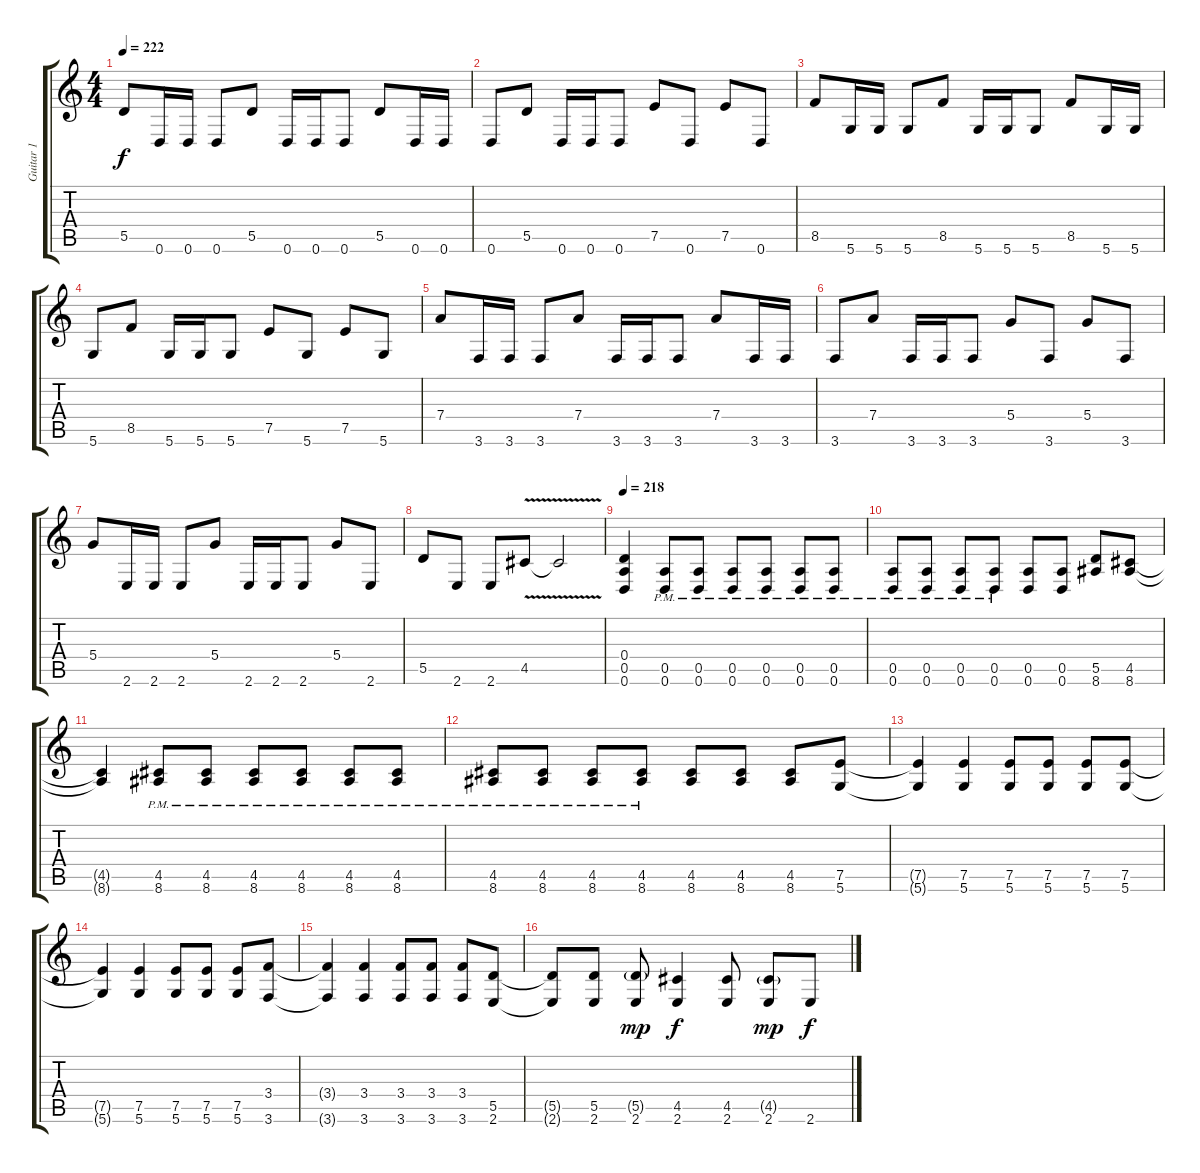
\track ("Guitar 1" "Guitar 1") {instrument distortionguitar}
\staff {score tabs}
\tuning (E4 B3 G3 D3 A2 D2) {hide}
\ts (4 4)
\tempo 222
\clef g2
\ks c
5.5.8{dy f} 0.6.16 0.6.16 0.6.8 5.5.8 0.6.16 0.6.16 0.6.8 5.5.8 0.6.16 0.6.16 |
0.6.8 5.5.8 0.6.16 0.6.16 0.6.8 7.5.8 0.6.8 7.5.8 0.6.8 |
8.5.8 5.6.16 5.6.16 5.6.8 8.5.8 5.6.16 5.6.16 5.6.8 8.5.8 5.6.16 5.6.16 |
5.6.8 8.5.8 5.6.16 5.6.16 5.6.8 7.5.8 5.6.8 7.5.8 5.6.8 |
7.4.8 3.6.16 3.6.16 3.6.8 7.4.8 3.6.16 3.6.16 3.6.8 7.4.8 3.6.16 3.6.16 |
3.6.8 7.4.8 3.6.16 3.6.16 3.6.8 5.4.8 3.6.8 5.4.8 3.6.8 |
5.4.8 2.6.16 2.6.16 2.6.8 5.4.8 2.6.16 2.6.16 2.6.8 5.4.8 2.6.8 |
5.5.8 2.6.8 2.6.8 4.5{v}.8 4.5{t}.2 |
\tempo 218
(0.4 0.5 0.6).4 (0.5{pm} 0.6{pm}).8 (0.5{pm} 0.6{pm}).8 (0.5{pm} 0.6{pm}).8 (0.5{pm} 0.6{pm}).8 (0.5{pm} 0.6{pm}).8 (0.5{pm} 0.6{pm}).8 |
(0.5{pm} 0.6{pm}).8 (0.5{pm} 0.6{pm}).8 (0.5{pm} 0.6{pm}).8 (0.5{pm} 0.6{pm}).8 (0.5 0.6).8 (0.5 0.6).8 (5.5 8.6).8 (4.5 8.6).8 |
(4.5{t} 8.6{t}).4 (4.5{pm} 8.6{pm}).8 (4.5{pm} 8.6{pm}).8 (4.5{pm} 8.6{pm}).8 (4.5{pm} 8.6{pm}).8 (4.5{pm} 8.6{pm}).8 (4.5{pm} 8.6{pm}).8 |
(4.5{pm} 8.6{pm}).8 (4.5{pm} 8.6{pm}).8 (4.5{pm} 8.6{pm}).8 (4.5{pm} 8.6{pm}).8 (4.5 8.6).8 (4.5 8.6).8 (4.5 8.6).8 (7.5 5.6).8 |
(7.5{t} 5.6{t}).4 (7.5 5.6).4 (7.5 5.6).8 (7.5 5.6).8 (7.5 5.6).8 (7.5 5.6).8 |
(7.5{t} 5.6{t}).4 (7.5 5.6).4 (7.5 5.6).8 (7.5 5.6).8 (7.5 5.6).8 (3.4 3.6).8 |
(3.4{t} 3.6{t}).4 (3.4 3.6).4 (3.4 3.6).8 (3.4 3.6).8 (3.4 3.6).8 (5.5 2.6).8 |
(5.5{t} 2.6{t}).8 (5.5 2.6).8 (5.5{g} 2.6).8{dy mp} (4.5 2.6).4{dy f} (4.5 2.6).8 (4.5{g} 2.6).8{dy mp} 2.6.8{dy f}
